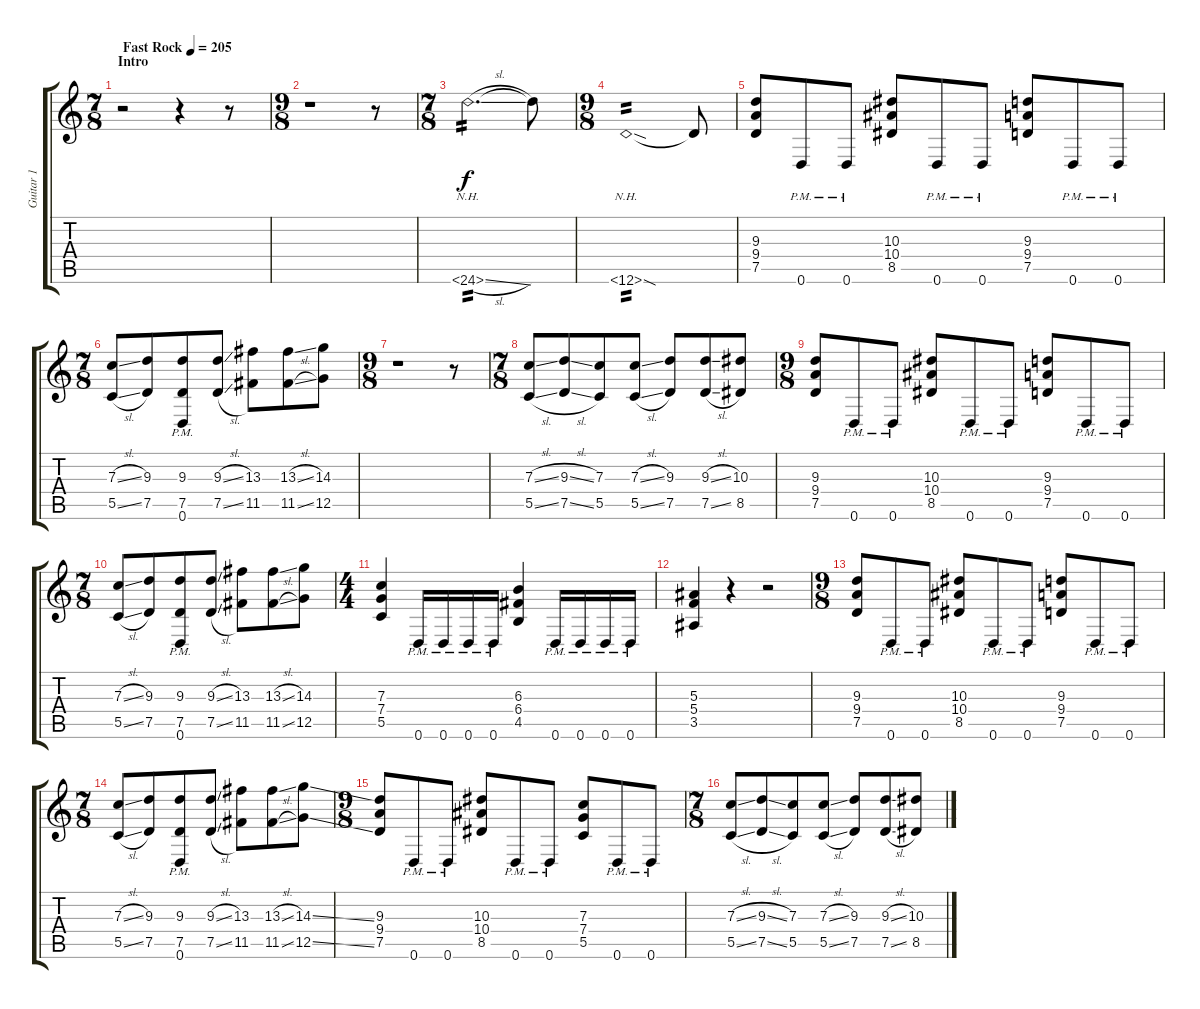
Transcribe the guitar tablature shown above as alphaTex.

\track ("Guitar 1" "Guitar 1") {instrument distortionguitar}
\staff {score tabs}
\tuning (D4 A3 F3 C3 G2 D2) {hide}
\ts (7 8)
\section ("" "Intro")
\tempo (205 "Fast Rock")
\clef g2
\ks c
r.2{dy f instrument distortionguitar} r.4 r.8 |
\ts (9 8)
r.1 r.8 |
\ts (7 8)
24.6{nh sl}.2{d tp 2} 24.6{t}.8 |
\ts (9 8)
12.6{nh sod}.1{tp 2} 12.6{t}.8 |
(9.3 9.4 7.5).8 0.6{pm}.8 0.6{pm}.8 (10.3 10.4 8.5).8 0.6{pm}.8 0.6{pm}.8 (9.3 9.4 7.5).8 0.6{pm}.8 0.6{pm}.8 |
\ts (7 8)
(7.3{sl} 5.5{sl}).8 (9.3 7.5).8 (9.3 7.5 0.6{pm}).8 (9.3{sl} 7.5{sl}).8 (13.3 11.5).8 (13.3{sl} 11.5{sl}).8 (14.3 12.5).8 |
\ts (9 8)
r.1 r.8 |
\ts (7 8)
(7.3{sl} 5.5{sl}).8 (9.3{sl} 7.5{sl}).8 (7.3 5.5).8 (7.3{sl} 5.5{sl}).8 (9.3 7.5).8 (9.3{sl} 7.5{sl}).8 (10.3 8.5).8 |
\ts (9 8)
(9.3 9.4 7.5).8 0.6{pm}.8 0.6{pm}.8 (10.3 10.4 8.5).8 0.6{pm}.8 0.6{pm}.8 (9.3 9.4 7.5).8 0.6{pm}.8 0.6{pm}.8 |
\ts (7 8)
(7.3{sl} 5.5{sl}).8 (9.3 7.5).8 (9.3 7.5 0.6{pm}).8 (9.3{sl} 7.5{sl}).8 (13.3 11.5).8 (13.3{sl} 11.5{sl}).8 (14.3 12.5).8 |
\ts (4 4)
(7.3 7.4 5.5).4 0.6{pm}.16 0.6{pm}.16 0.6{pm}.16 0.6{pm}.16 (6.3 6.4 4.5).4 0.6{pm}.16 0.6{pm}.16 0.6{pm}.16 0.6{pm}.16 |
(5.3 5.4 3.5).4 r.4 r.2 |
\ts (9 8)
(9.3 9.4 7.5).8 0.6{pm}.8 0.6{pm}.8 (10.3 10.4 8.5).8 0.6{pm}.8 0.6{pm}.8 (9.3 9.4 7.5).8 0.6{pm}.8 0.6{pm}.8 |
\ts (7 8)
(7.3{sl} 5.5{sl}).8 (9.3 7.5).8 (9.3 7.5 0.6{pm}).8 (9.3{sl} 7.5{sl}).8 (13.3 11.5).8 (13.3{sl} 11.5{sl}).8 (14.3{ss} 12.5{ss}).8 |
\ts (9 8)
(9.3 9.4 7.5).8 0.6{pm}.8 0.6{pm}.8 (10.3 10.4 8.5).8 0.6{pm}.8 0.6{pm}.8 (7.3 7.4 5.5).8 0.6{pm}.8 0.6{pm}.8 |
\ts (7 8)
(7.3{sl} 5.5{sl}).8 (9.3{sl} 7.5{sl}).8 (7.3 5.5).8 (7.3{sl} 5.5{sl}).8 (9.3 7.5).8 (9.3{sl} 7.5{sl}).8 (10.3 8.5).8
